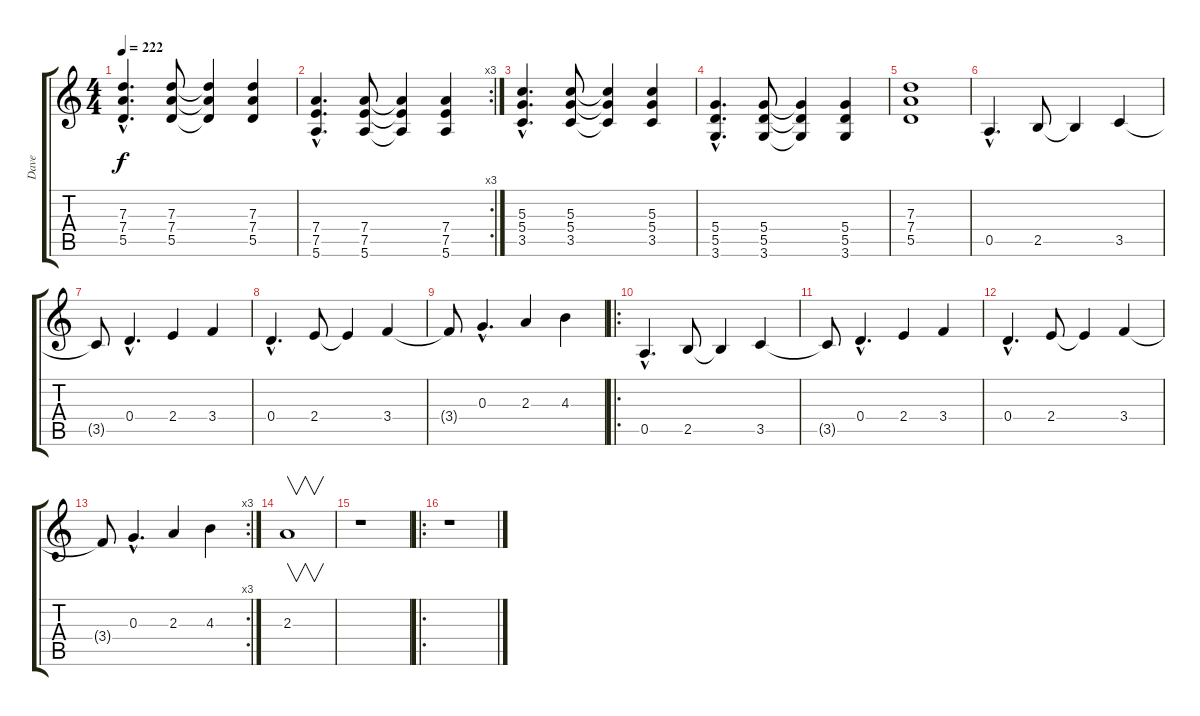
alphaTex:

\track ("Dave" "Dave") {instrument distortionguitar}
\staff {score tabs}
\tuning (E4 B3 G3 D3 A2 E2) {hide}
\ts (4 4)
\tempo 222
\clef g2
\ks c
(7.3{hac} 7.4{hac} 5.5{hac}).4{d dy f} (7.3 7.4 5.5).8 (7.3{t} 7.4{t} 5.5{t}).4 (7.3 7.4 5.5).4 |
\rc 3
(7.4{hac} 7.5{hac} 5.6{hac}).4{d} (7.4 7.5 5.6).8 (7.4{t} 7.5{t} 5.6{t}).4 (7.4 7.5 5.6).4 |
(5.3{hac} 5.4{hac} 3.5{hac}).4{d} (5.3 5.4 3.5).8 (5.3{t} 5.4{t} 3.5{t}).4 (5.3 5.4 3.5).4 |
(5.4{hac} 5.5{hac} 3.6{hac}).4{d} (5.4 5.5 3.6).8 (5.4{t} 5.5{t} 3.6{t}).4 (5.4 5.5 3.6).4 |
(7.3 7.4 5.5).1 |
0.5{hac}.4{d} 2.5.8 2.5{t}.4 3.5.4 |
3.5{t}.8 0.4{hac}.4{d} 2.4.4 3.4.4 |
0.4{hac}.4{d} 2.4.8 2.4{t}.4 3.4.4 |
3.4{t}.8 0.3{hac}.4{d} 2.3.4 4.3.4 |
\ro
0.5{hac}.4{d} 2.5.8 2.5{t}.4 3.5.4 |
3.5{t}.8 0.4{hac}.4{d} 2.4.4 3.4.4 |
0.4{hac}.4{d} 2.4.8 2.4{t}.4 3.4.4 |
\rc 3
3.4{t}.8 0.3{hac}.4{d} 2.3.4 4.3.4 |
2.3.1{v} |
r.1 |
\ro
r.1
